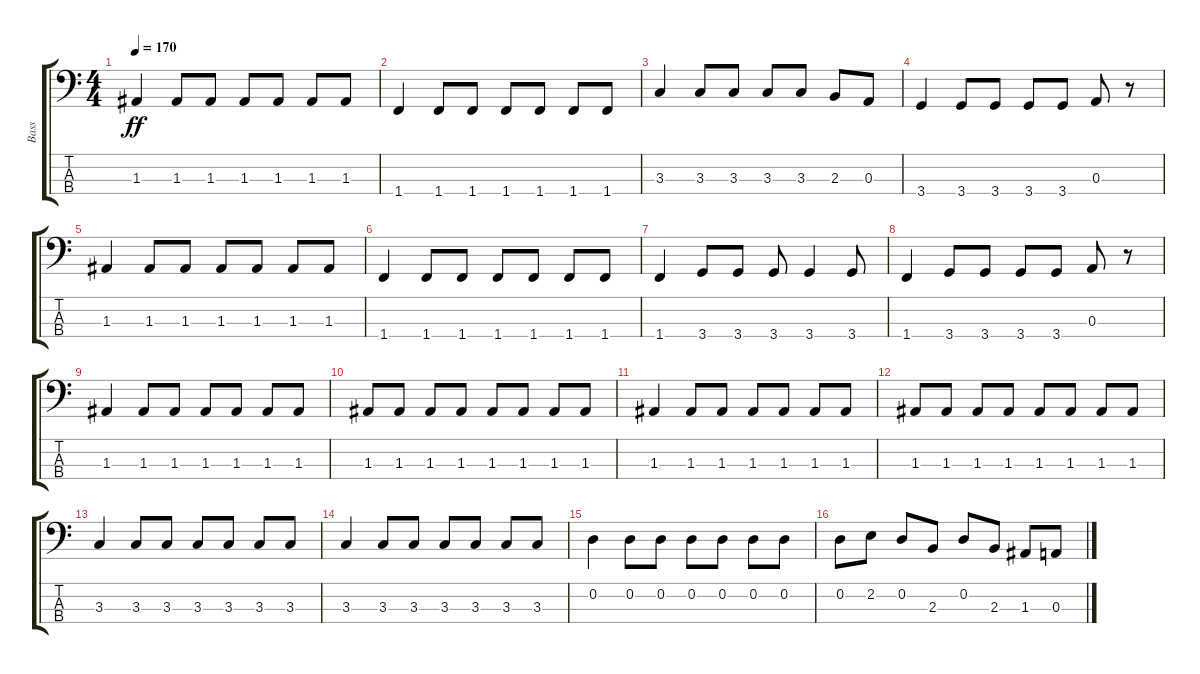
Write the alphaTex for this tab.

\track ("Bass" "Bass") {instrument electricbassfinger}
\staff {score tabs}
\tuning (G2 D2 A1 E1) {hide}
\ts (4 4)
\tempo 170
\clef f4
\ks c
1.3.4{dy ff} 1.3.8 1.3.8 1.3.8 1.3.8 1.3.8 1.3.8 |
1.4.4 1.4.8 1.4.8 1.4.8 1.4.8 1.4.8 1.4.8 |
3.3.4 3.3.8 3.3.8 3.3.8 3.3.8 2.3.8 0.3.8 |
3.4.4 3.4.8 3.4.8 3.4.8 3.4.8 0.3.8 r.8 |
1.3.4 1.3.8 1.3.8 1.3.8 1.3.8 1.3.8 1.3.8 |
1.4.4 1.4.8 1.4.8 1.4.8 1.4.8 1.4.8 1.4.8 |
1.4.4 3.4.8 3.4.8 3.4.8 3.4.4 3.4.8 |
1.4.4 3.4.8 3.4.8 3.4.8 3.4.8 0.3.8 r.8 |
1.3.4 1.3.8 1.3.8 1.3.8 1.3.8 1.3.8 1.3.8 |
1.3.8 1.3.8 1.3.8 1.3.8 1.3.8 1.3.8 1.3.8 1.3.8 |
1.3.4 1.3.8 1.3.8 1.3.8 1.3.8 1.3.8 1.3.8 |
1.3.8 1.3.8 1.3.8 1.3.8 1.3.8 1.3.8 1.3.8 1.3.8 |
3.3.4 3.3.8 3.3.8 3.3.8 3.3.8 3.3.8 3.3.8 |
3.3.4 3.3.8 3.3.8 3.3.8 3.3.8 3.3.8 3.3.8 |
0.2.4 0.2.8 0.2.8 0.2.8 0.2.8 0.2.8 0.2.8 |
0.2.8 2.2.8 0.2.8 2.3.8 0.2.8 2.3.8 1.3.8 0.3.8
